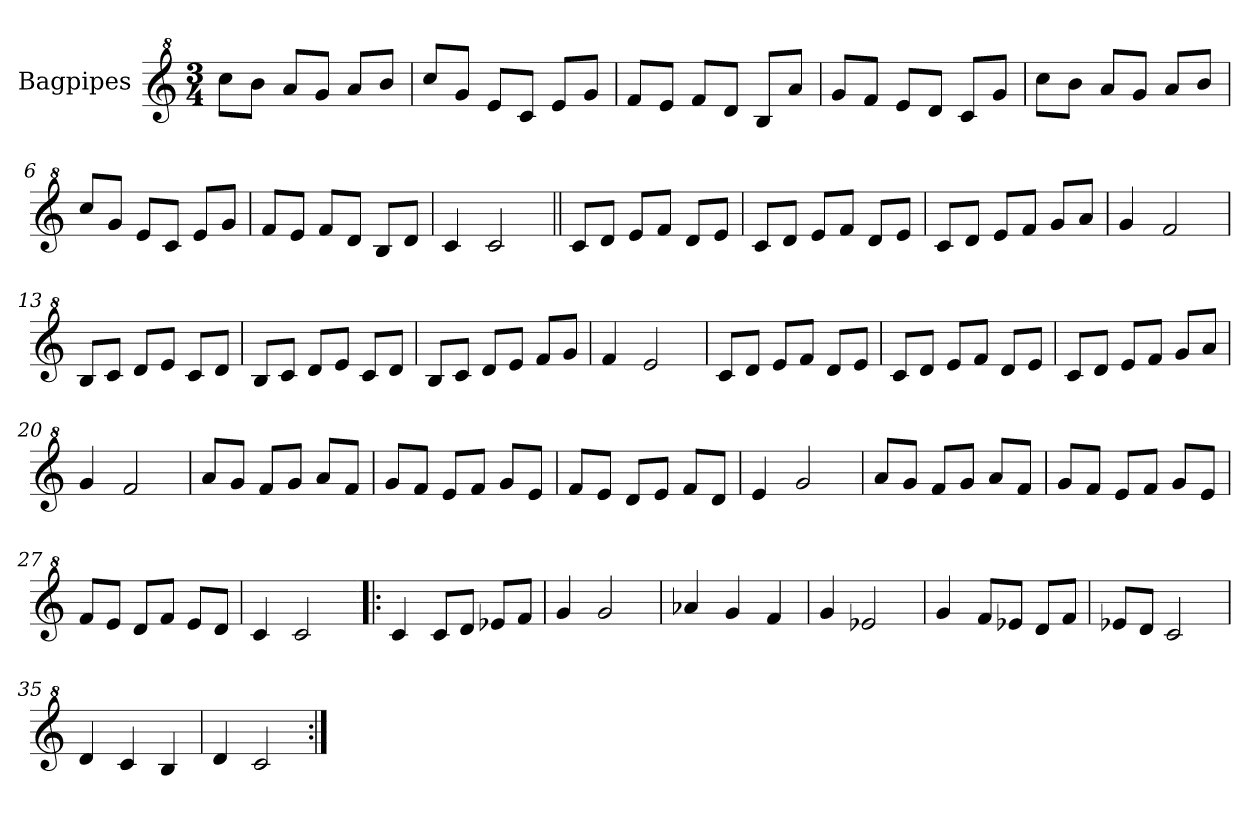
**kern
*part1
*staff1
*I"Bagpipes
*I'Bag
*clefG^2
*k[]
*M3/4
*MM130
=1
8ccc\L
8bb\J
8aa/L
8gg/J
8aa/L
8bb/J
=2
8ccc/L
8gg/J
8ee/L
8cc/J
8ee/L
8gg/J
=3
8ff/L
8ee/J
8ff/L
8dd/J
8b/L
8aa/J
=4
8gg/L
8ff/J
8ee/L
8dd/J
8cc/L
8gg/J
=5
8ccc\L
8bb\J
8aa/L
8gg/J
8aa/L
8bb/J
=6
8ccc/L
8gg/J
8ee/L
8cc/J
8ee/L
8gg/J
=7
8ff/L
8ee/J
8ff/L
8dd/J
8b/L
8dd/J
=8
4cc/
2cc/
!!LO:LB:g=z
=9||
8cc/L
8dd/J
8ee/L
8ff/J
8dd/L
8ee/J
=10
8cc/L
8dd/J
8ee/L
8ff/J
8dd/L
8ee/J
=11
8cc/L
8dd/J
8ee/L
8ff/J
8gg/L
8aa/J
=12
4gg/
2ff/
=13
8b/L
8cc/J
8dd/L
8ee/J
8cc/L
8dd/J
=14
8b/L
8cc/J
8dd/L
8ee/J
8cc/L
8dd/J
=15
8b/L
8cc/J
8dd/L
8ee/J
8ff/L
8gg/J
=16
4ff/
2ee/
!!LO:LB:g=z
=17
8cc/L
8dd/J
8ee/L
8ff/J
8dd/L
8ee/J
=18
8cc/L
8dd/J
8ee/L
8ff/J
8dd/L
8ee/J
=19
8cc/L
8dd/J
8ee/L
8ff/J
8gg/L
8aa/J
=20
4gg/
2ff/
=21
8aa/L
8gg/J
8ff/L
8gg/J
8aa/L
8ff/J
=22
8gg/L
8ff/J
8ee/L
8ff/J
8gg/L
8ee/J
=23
8ff/L
8ee/J
8dd/L
8ee/J
8ff/L
8dd/J
=24
4ee/
2gg/
!!LO:LB:g=z
=25
8aa/L
8gg/J
8ff/L
8gg/J
8aa/L
8ff/J
=26
8gg/L
8ff/J
8ee/L
8ff/J
8gg/L
8ee/J
=27
8ff/L
8ee/J
8dd/L
8ff/J
8ee/L
8dd/J
=28
4cc/
2cc/
=29!|:
4cc/
8cc/L
8dd/J
8ee-X/L
8ff/J
=30
4gg/
2gg/
=31
4aa-X/
4gg/
4ff/
=32
4gg/
2ee-X/
=33
4gg/
8ff/L
8ee-X/J
8dd/L
8ff/J
!!LO:LB:g=z
=34
8ee-X/L
8dd/J
2cc/
=35
4dd/
4cc/
4b/
=36
4dd/
2cc/
=:|!
*-
